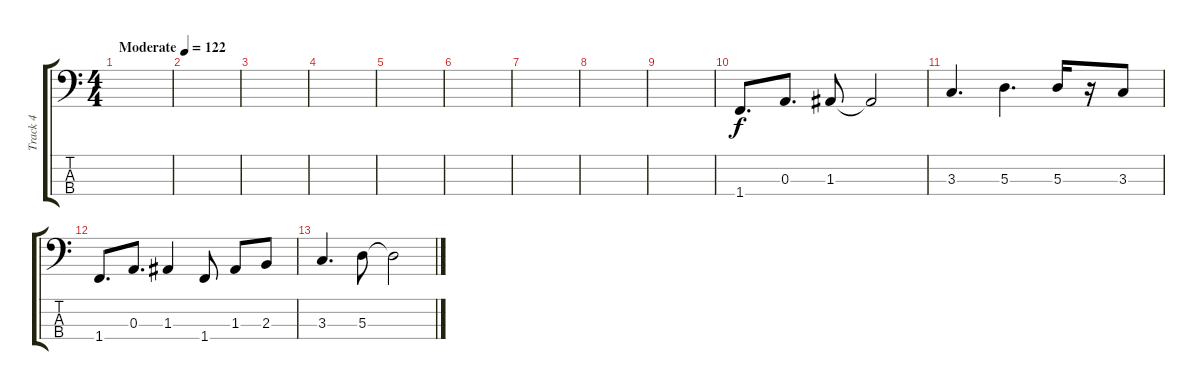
\track ("Track 4" "Track 4") {instrument electricbassfinger}
\staff {score tabs}
\tuning (G2 D2 A1 E1) {hide}
\ts (4 4)
\tempo (122 "Moderate")
\clef f4
\ks c
|
|
|
|
|
|
|
|
|
1.4.8{d} 0.3.8{d} 1.3.8 1.3{t}.2 |
3.3.4{d} 5.3.4{d} 5.3.16 r.16 3.3.8 |
1.4.8{d} 0.3.8{d} 1.3.4 1.4.8 1.3.8 2.3.8 |
3.3.4{d} 5.3.8 5.3{t}.2
